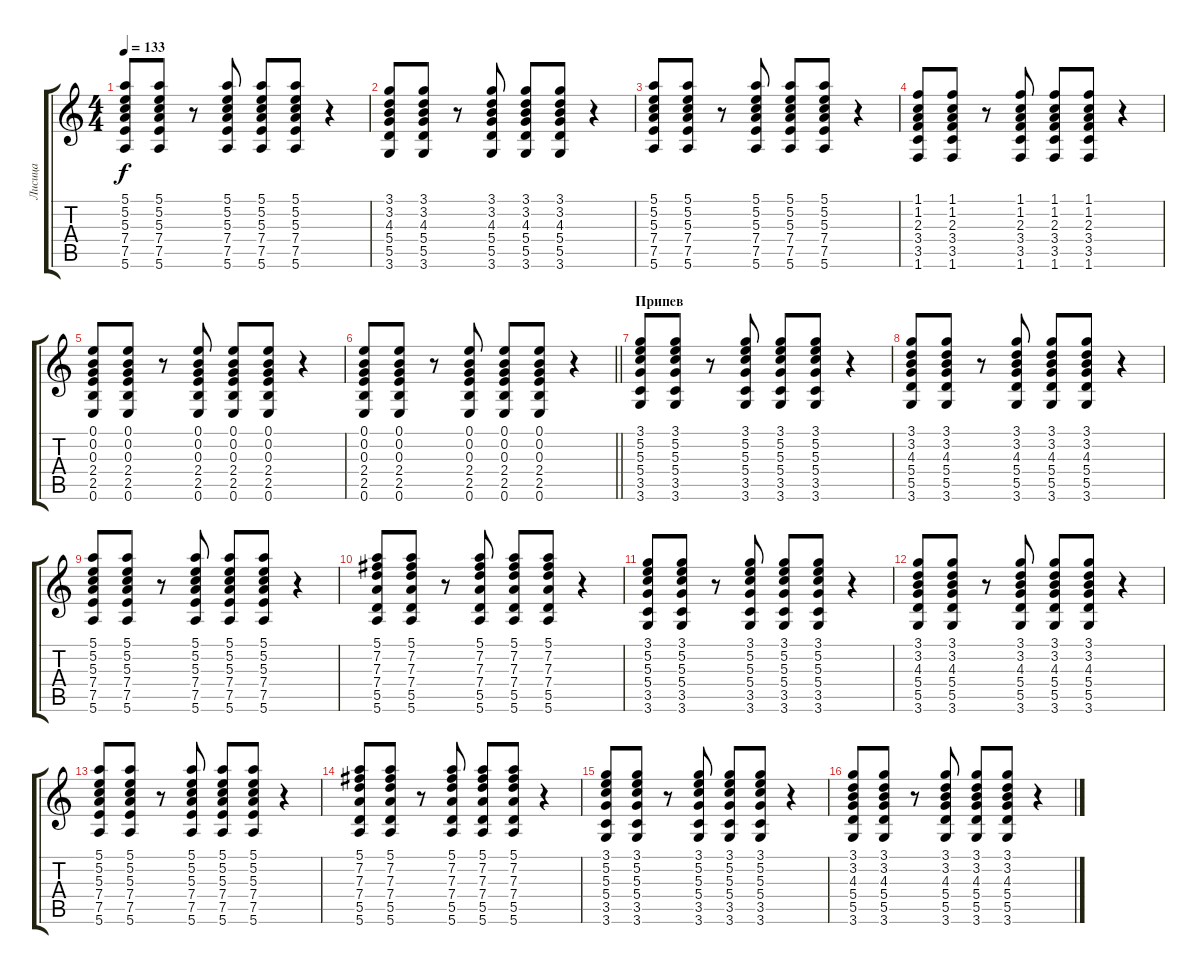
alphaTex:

\track ("Лисица" "Лисица") {instrument acousticguitarsteel}
\staff {score tabs}
\tuning (E4 B3 G3 D3 A2 E2) {hide}
\ts (4 4)
\tempo 133
\clef g2
\ks c
(5.1 5.2 5.3 7.4 7.5 5.6).8{dy f} (5.1 5.2 5.3 7.4 7.5 5.6).8 r.8 (5.1 5.2 5.3 7.4 7.5 5.6).8 (5.1 5.2 5.3 7.4 7.5 5.6).8 (5.1 5.2 5.3 7.4 7.5 5.6).8 r.4 |
(3.1 3.2 4.3 5.4 5.5 3.6).8 (3.1 3.2 4.3 5.4 5.5 3.6).8 r.8 (3.1 3.2 4.3 5.4 5.5 3.6).8 (3.1 3.2 4.3 5.4 5.5 3.6).8 (3.1 3.2 4.3 5.4 5.5 3.6).8 r.4 |
(5.1 5.2 5.3 7.4 7.5 5.6).8 (5.1 5.2 5.3 7.4 7.5 5.6).8 r.8 (5.1 5.2 5.3 7.4 7.5 5.6).8 (5.1 5.2 5.3 7.4 7.5 5.6).8 (5.1 5.2 5.3 7.4 7.5 5.6).8 r.4 |
(1.1 1.2 2.3 3.4 3.5 1.6).8 (1.1 1.2 2.3 3.4 3.5 1.6).8 r.8 (1.1 1.2 2.3 3.4 3.5 1.6).8 (1.1 1.2 2.3 3.4 3.5 1.6).8 (1.1 1.2 2.3 3.4 3.5 1.6).8 r.4 |
(0.1 0.2 0.3 2.4 2.5 0.6).8 (0.1 0.2 0.3 2.4 2.5 0.6).8 r.8 (0.1 0.2 0.3 2.4 2.5 0.6).8 (0.1 0.2 0.3 2.4 2.5 0.6).8 (0.1 0.2 0.3 2.4 2.5 0.6).8 r.4 |
\barLineRight lightlight
(0.1 0.2 0.3 2.4 2.5 0.6).8 (0.1 0.2 0.3 2.4 2.5 0.6).8 r.8 (0.1 0.2 0.3 2.4 2.5 0.6).8 (0.1 0.2 0.3 2.4 2.5 0.6).8 (0.1 0.2 0.3 2.4 2.5 0.6).8 r.4 |
\section ("" "Припев")
(3.1 5.2 5.3 5.4 3.5 3.6).8 (3.1 5.2 5.3 5.4 3.5 3.6).8 r.8 (3.1 5.2 5.3 5.4 3.5 3.6).8 (3.1 5.2 5.3 5.4 3.5 3.6).8 (3.1 5.2 5.3 5.4 3.5 3.6).8 r.4 |
(3.1 3.2 4.3 5.4 5.5 3.6).8 (3.1 3.2 4.3 5.4 5.5 3.6).8 r.8 (3.1 3.2 4.3 5.4 5.5 3.6).8 (3.1 3.2 4.3 5.4 5.5 3.6).8 (3.1 3.2 4.3 5.4 5.5 3.6).8 r.4 |
(5.1 5.2 5.3 7.4 7.5 5.6).8 (5.1 5.2 5.3 7.4 7.5 5.6).8 r.8 (5.1 5.2 5.3 7.4 7.5 5.6).8 (5.1 5.2 5.3 7.4 7.5 5.6).8 (5.1 5.2 5.3 7.4 7.5 5.6).8 r.4 |
(5.1 7.2 7.3 7.4 5.5 5.6).8 (5.1 7.2 7.3 7.4 5.5 5.6).8 r.8 (5.1 7.2 7.3 7.4 5.5 5.6).8 (5.1 7.2 7.3 7.4 5.5 5.6).8 (5.1 7.2 7.3 7.4 5.5 5.6).8 r.4 |
(3.1 5.2 5.3 5.4 3.5 3.6).8 (3.1 5.2 5.3 5.4 3.5 3.6).8 r.8 (3.1 5.2 5.3 5.4 3.5 3.6).8 (3.1 5.2 5.3 5.4 3.5 3.6).8 (3.1 5.2 5.3 5.4 3.5 3.6).8 r.4 |
(3.1 3.2 4.3 5.4 5.5 3.6).8 (3.1 3.2 4.3 5.4 5.5 3.6).8 r.8 (3.1 3.2 4.3 5.4 5.5 3.6).8 (3.1 3.2 4.3 5.4 5.5 3.6).8 (3.1 3.2 4.3 5.4 5.5 3.6).8 r.4 |
(5.1 5.2 5.3 7.4 7.5 5.6).8 (5.1 5.2 5.3 7.4 7.5 5.6).8 r.8 (5.1 5.2 5.3 7.4 7.5 5.6).8 (5.1 5.2 5.3 7.4 7.5 5.6).8 (5.1 5.2 5.3 7.4 7.5 5.6).8 r.4 |
(5.1 7.2 7.3 7.4 5.5 5.6).8 (5.1 7.2 7.3 7.4 5.5 5.6).8 r.8 (5.1 7.2 7.3 7.4 5.5 5.6).8 (5.1 7.2 7.3 7.4 5.5 5.6).8 (5.1 7.2 7.3 7.4 5.5 5.6).8 r.4 |
(3.1 5.2 5.3 5.4 3.5 3.6).8 (3.1 5.2 5.3 5.4 3.5 3.6).8 r.8 (3.1 5.2 5.3 5.4 3.5 3.6).8 (3.1 5.2 5.3 5.4 3.5 3.6).8 (3.1 5.2 5.3 5.4 3.5 3.6).8 r.4 |
(3.1 3.2 4.3 5.4 5.5 3.6).8 (3.1 3.2 4.3 5.4 5.5 3.6).8 r.8 (3.1 3.2 4.3 5.4 5.5 3.6).8 (3.1 3.2 4.3 5.4 5.5 3.6).8 (3.1 3.2 4.3 5.4 5.5 3.6).8 r.4
